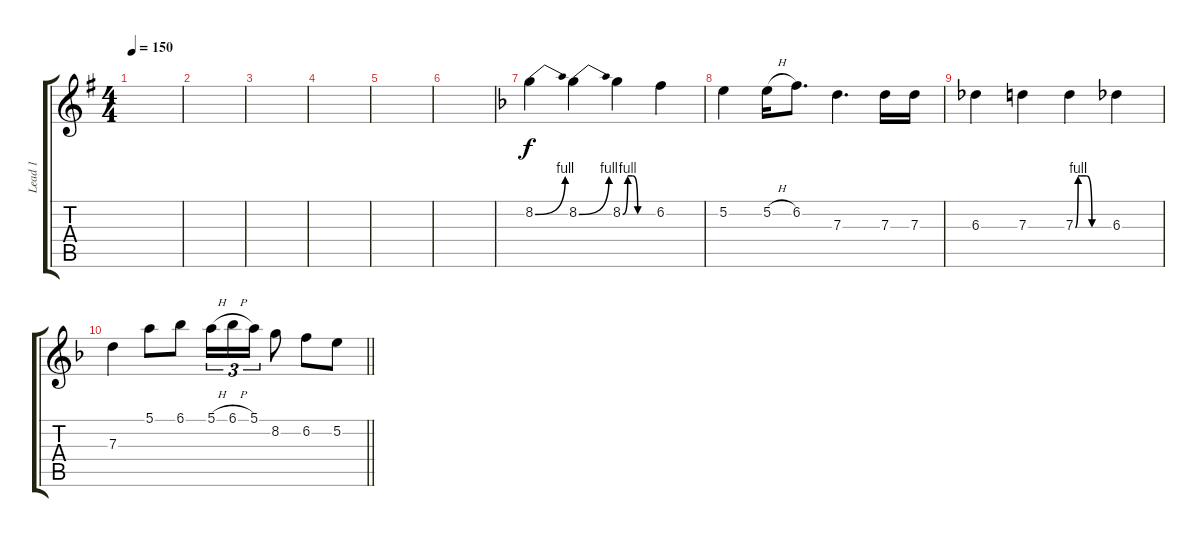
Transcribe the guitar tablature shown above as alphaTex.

\track ("Lead 1" "Lead 1") {instrument distortionguitar}
\staff {score tabs}
\tuning (E4 B3 G3 D3 A2 E2) {hide}
\ts (4 4)
\tempo 150
\clef g2
\ks g
|
|
|
|
|
|
\ks dminor
8.2{be (bend 0 0 60 4)}.4 8.2{be (bend 0 0 60 4)}.4 8.2{be (custom 0 0 10 4 20 4 30 0 60 0)}.4 6.2.4 |
5.2.4 5.2{h}.16 6.2.8{d} 7.3.4{d} 7.3.16 7.3.16 |
6.3.4 7.3.4 7.3{be (custom 0 0 5 4 10 4 20 4 30 0 60 0)}.4 6.3.4 |
\barLineRight lightlight
7.3.4 5.1.8 6.1.8 5.1{h}.16{tu (3 2)} 6.1{h}.16{tu (3 2)} 5.1.16{tu (3 2)} 8.2.8 6.2.8 5.2.8
